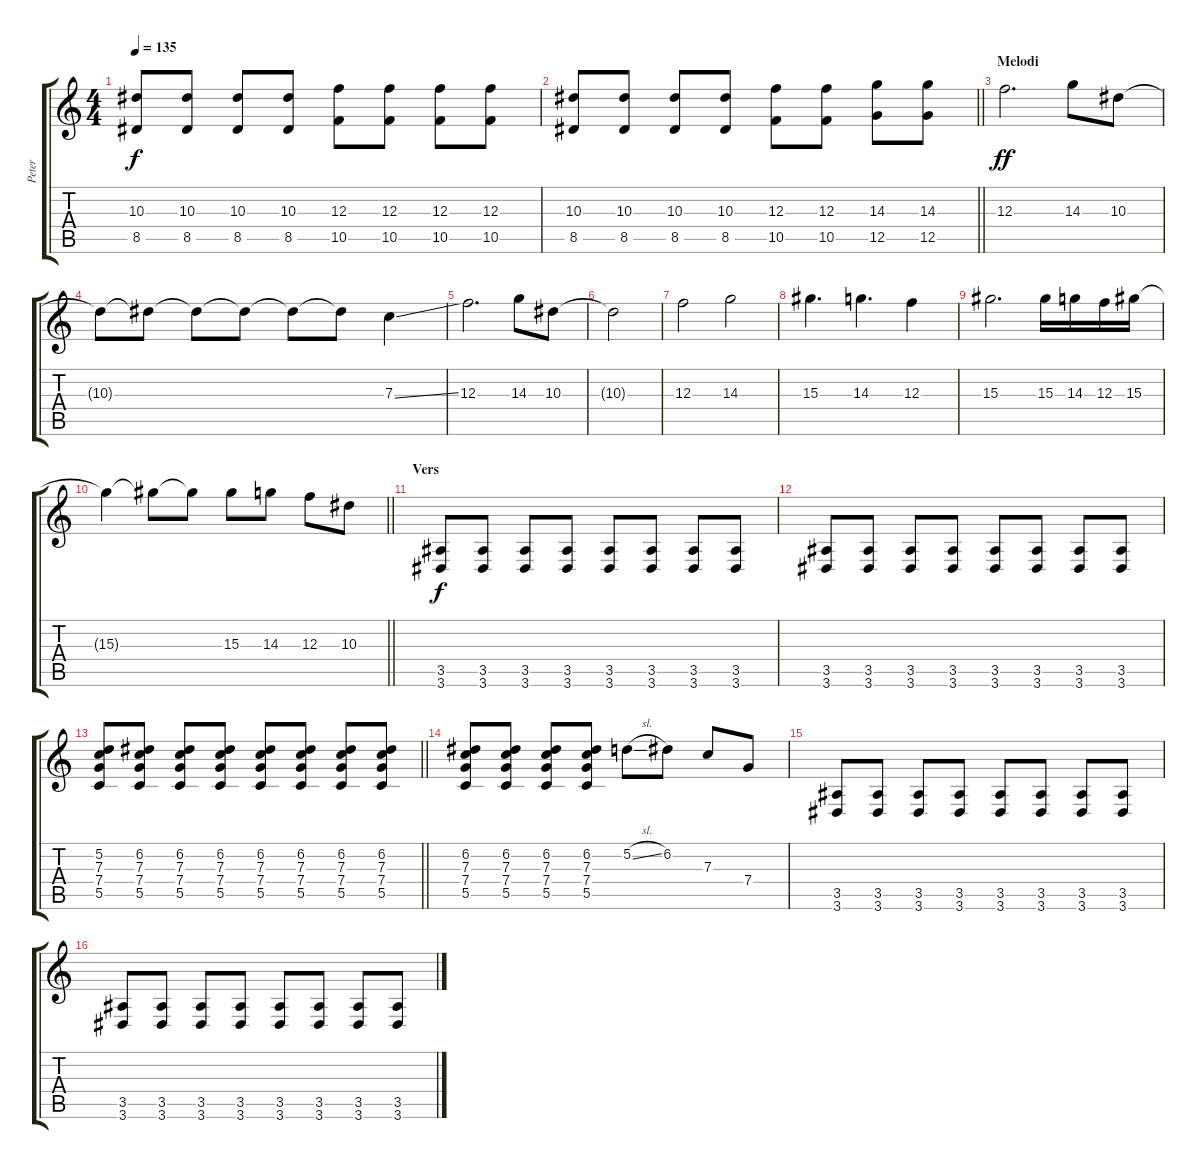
\track ("Peter" "Peter") {instrument distortionguitar}
\staff {score tabs}
\tuning (D4 A3 F3 C3 G2 C2) {hide}
\ts (4 4)
\tempo 135
\clef g2
\ks c
(10.3 8.5).8{dy f} (10.3 8.5).8 (10.3 8.5).8 (10.3 8.5).8 (12.3 10.5).8 (12.3 10.5).8 (12.3 10.5).8 (12.3 10.5).8 |
\barLineRight lightlight
(10.3 8.5).8 (10.3 8.5).8 (10.3 8.5).8 (10.3 8.5).8 (12.3 10.5).8 (12.3 10.5).8 (14.3 12.5).8 (14.3 12.5).8 |
\section ("" "Melodi")
12.3.2{d dy ff} 14.3.8 10.3.8 |
10.3{t}.8 10.3{t}.8 10.3{t}.8 10.3{t}.8 10.3{t}.8 10.3{t}.8 7.3{ss}.4 |
12.3.2{d} 14.3.8 10.3.8 |
10.3{t}.2 |
12.3.2 14.3.2 |
15.3.4{d} 14.3.4{d} 12.3.4 |
15.3.2{d} 15.3.16 14.3.16 12.3.16 15.3.16 |
\barLineRight lightlight
15.3{t}.4 15.3{t}.8 15.3{t}.8 15.3.8 14.3.8 12.3.8 10.3.8 |
\section ("" "Vers")
(3.5 3.6).8{dy f} (3.5 3.6).8 (3.5 3.6).8 (3.5 3.6).8 (3.5 3.6).8 (3.5 3.6).8 (3.5 3.6).8 (3.5 3.6).8 |
(3.5 3.6).8 (3.5 3.6).8 (3.5 3.6).8 (3.5 3.6).8 (3.5 3.6).8 (3.5 3.6).8 (3.5 3.6).8 (3.5 3.6).8 |
\barLineRight lightlight
(5.2 7.3 7.4 5.5).8 (6.2 7.3 7.4 5.5).8 (6.2 7.3 7.4 5.5).8 (6.2 7.3 7.4 5.5).8 (6.2 7.3 7.4 5.5).8 (6.2 7.3 7.4 5.5).8 (6.2 7.3 7.4 5.5).8 (6.2 7.3 7.4 5.5).8 |
\section ("" "")
(6.2 7.3 7.4 5.5).8 (6.2 7.3 7.4 5.5).8 (6.2 7.3 7.4 5.5).8 (6.2 7.3 7.4 5.5).8 5.2{sl}.8 6.2.8 7.3.8 7.4.8 |
(3.5 3.6).8 (3.5 3.6).8 (3.5 3.6).8 (3.5 3.6).8 (3.5 3.6).8 (3.5 3.6).8 (3.5 3.6).8 (3.5 3.6).8 |
(3.5 3.6).8 (3.5 3.6).8 (3.5 3.6).8 (3.5 3.6).8 (3.5 3.6).8 (3.5 3.6).8 (3.5 3.6).8 (3.5 3.6).8
